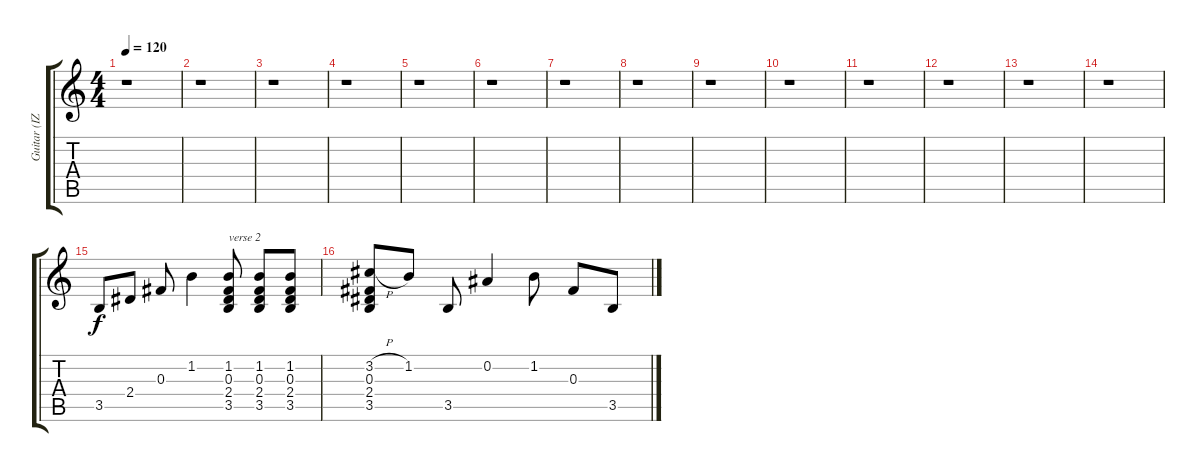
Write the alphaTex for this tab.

\track ("Guitar (IZZY)" "Guitar (IZ") {instrument acousticguitarnylon}
\staff {score tabs}
\tuning (Eb4 Bb3 Gb3 Db3 Ab2 Eb2) {hide}
\ts (4 4)
\tempo 120
\clef g2
\ks c
r.1{dy f} |
r.1 |
r.1 |
r.1 |
r.1 |
r.1 |
r.1 |
r.1 |
r.1 |
r.1 |
r.1 |
r.1 |
r.1 |
r.1 |
3.5.8 2.4.8 0.3.8 1.2.4 (1.2 0.3 2.4 3.5).8{txt "verse 2"} (1.2 0.3 2.4 3.5).8 (1.2 0.3 2.4 3.5).8 |
(3.2{h} 0.3 2.4 3.5).8 1.2.8 3.5.8 0.2.4 1.2.8 0.3.8 3.5.8
